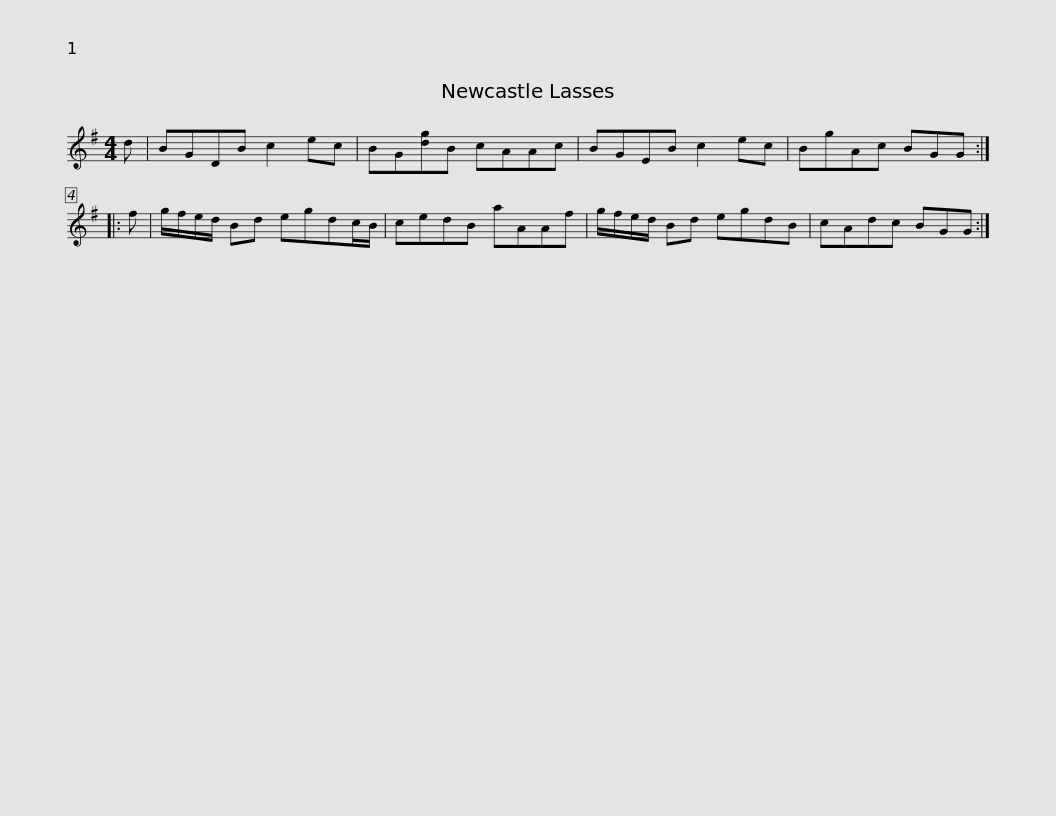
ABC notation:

X:1
L:1/8
M:4/4
I:linebreak $
K:G
V:1 treble
V:1
 d | BGDB c2 ec | BG[dg]B cAAc | BGEB c2 ec | BgAc BGG :: %5
 f | g/f/e/d/ Bd egdc/B/ |$ cedB aAAf | g/f/e/d/ Bd egdB | cAdc BGG :| %10
